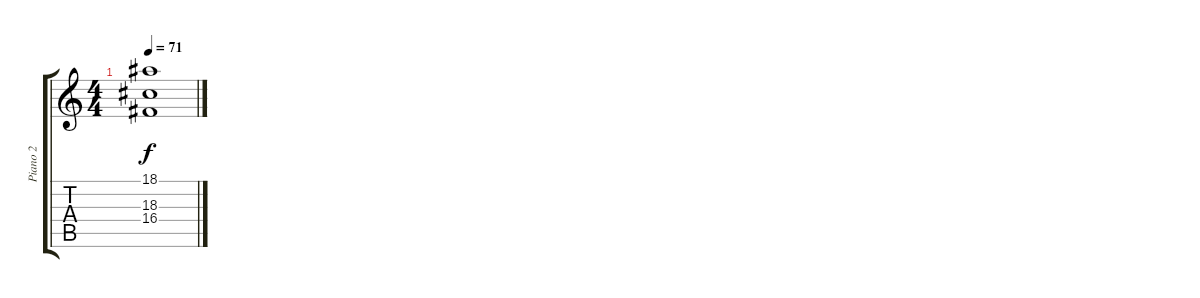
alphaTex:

\track ("Piano 2             " "Piano 2   ") {instrument brightacousticpiano}
\staff {score tabs}
\tuning (E4 B3 G3 D3 A2 E2) {hide}
\ts (4 4)
\tempo 71
\clef g2
\ks c
(18.1{t} 18.3{t} 16.4{t}).1{dy f}
